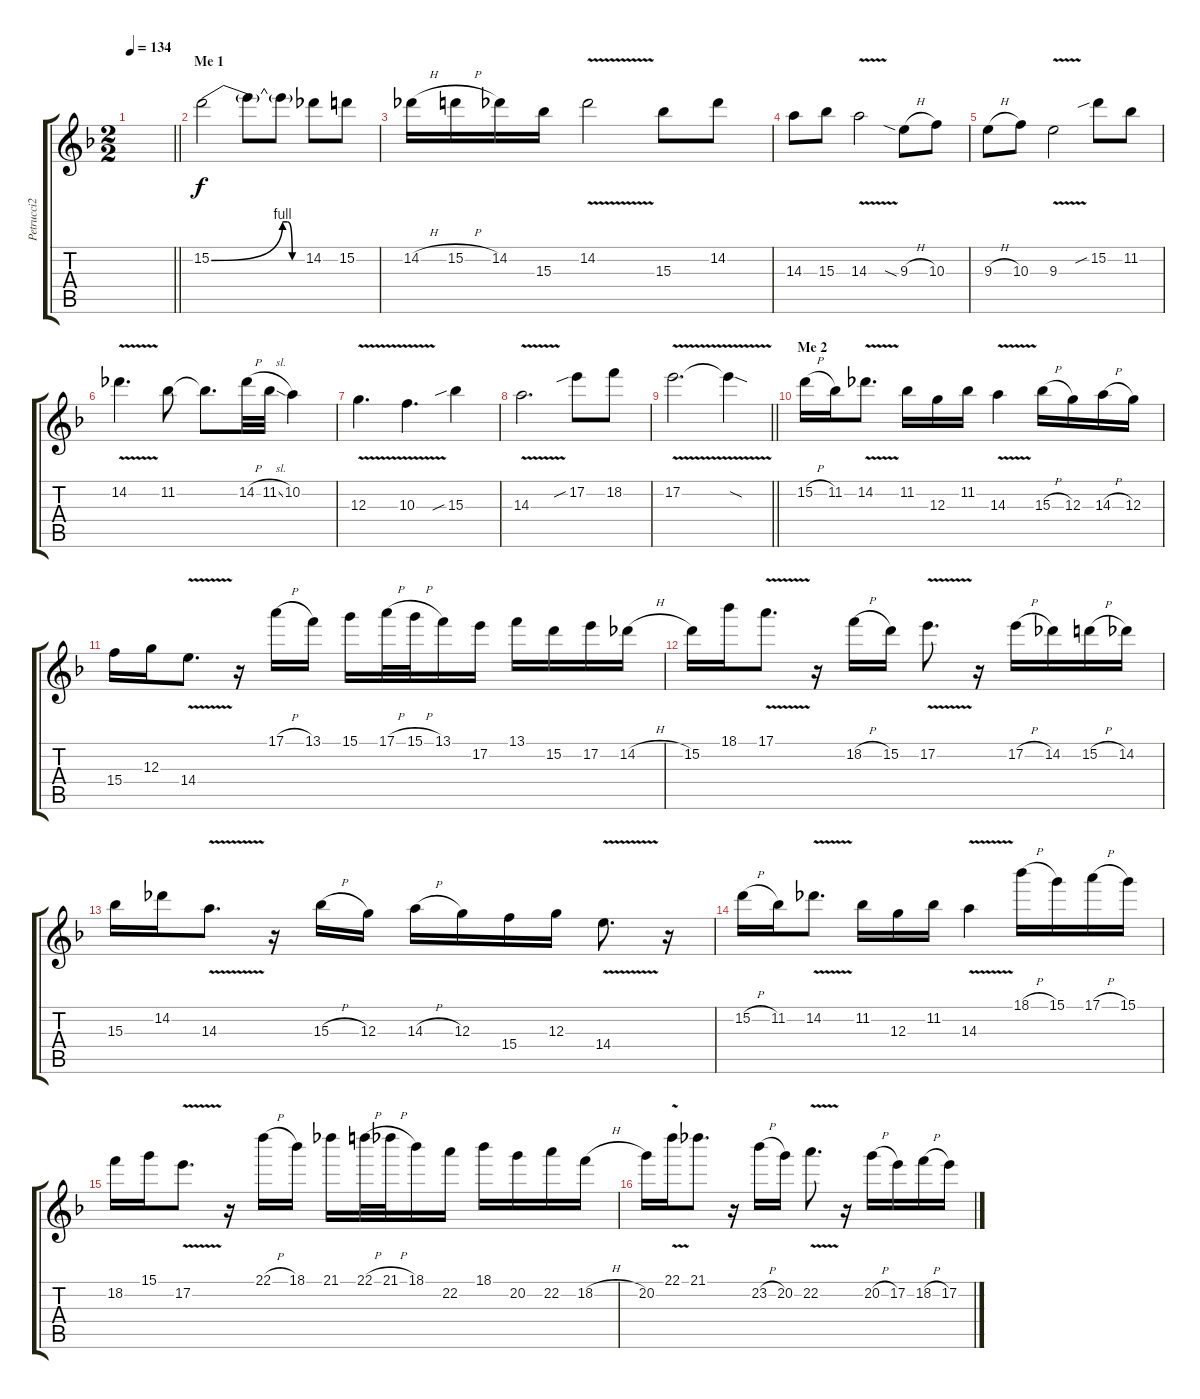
\track ("Petrucci2" "Petrucci2") {instrument distortionguitar}
\staff {score tabs}
\tuning (E4 B3 G3 D3 A2 E2) {hide}
\ts (2 2)
\tempo 134
\clef g2
\barLineRight lightlight
\ks f
|
\section ("" "Me 1")
15.2{be (bend 0 0 60 4)}.2 15.2{t}.8 15.2{be (custom 0 4 15 4 30 0 60 0) t}.8 14.2.8 15.2.8 |
14.2{h}.16 15.2{h}.16 14.2.16 15.3.16 14.2{v}.2 15.3.8 14.2.8 |
14.3.8 15.3.8 14.3{v}.2 9.3{sia h}.8 10.3.8 |
9.3{h}.8 10.3.8 9.3{v}.2 15.2{sib}.8 11.2.8 |
14.2{v}.4{d} 11.2.8 11.2{t}.8{d} 14.2{h}.32 11.2{sl}.32 10.2.4 |
12.3{v}.4{d} 10.3{v}.4{d} 15.3{sib}.4 |
14.3{v}.2{d} 17.2{sib}.8 18.2.8 |
\barLineRight lightlight
17.2{v}.2{d} 17.2{sod t}.4 |
\section ("" "Me 2")
15.2{h}.16 11.2.16 14.2{v}.8{d} 11.2.16 12.3.16 11.2.16 14.3{v}.4 15.3{h}.16 12.3.16 14.3{h}.16 12.3.16 |
15.4.16 12.3.16 14.4{v}.8{d} r.16 17.1{h}.16 13.1.16 15.1.16 17.1{h}.32 15.1{h}.32 13.1.16 17.2.16 13.1.16 15.2.16 17.2.16 14.2{h}.16 |
15.2.16 18.1.16 17.1{v}.8{d} r.16 18.2{h}.16 15.2.16 17.2{v}.8{d} r.16 17.2{h}.16 14.2.16 15.2{h}.16 14.2.16 |
15.3.16 14.2.16 14.3{v}.8{d} r.16 15.3{h}.16 12.3.16 14.3{h}.16 12.3.16 15.4.16 12.3.16 14.4{v}.8{d} r.16 |
15.2{h}.16 11.2.16 14.2{v}.8{d} 11.2.16 12.3.16 11.2.16 14.3{v}.4 18.1{h}.16 15.1.16 17.1{h}.16 15.1.16 |
18.2.16 15.1.16 17.2{v}.8{d} r.16 22.1{h}.16 18.1.16 21.1.16 22.1{h}.32 21.1{h}.32 18.1.16 22.2.16 18.1.16 20.2.16 22.2.16 18.2{h}.16 |
20.2.16 22.1{v}.16 21.1.8{d} r.16 23.2{h}.16 20.2.16 22.2{v}.8{d} r.16 20.2{h}.16 17.2.16 18.2{h}.16 17.2.16
